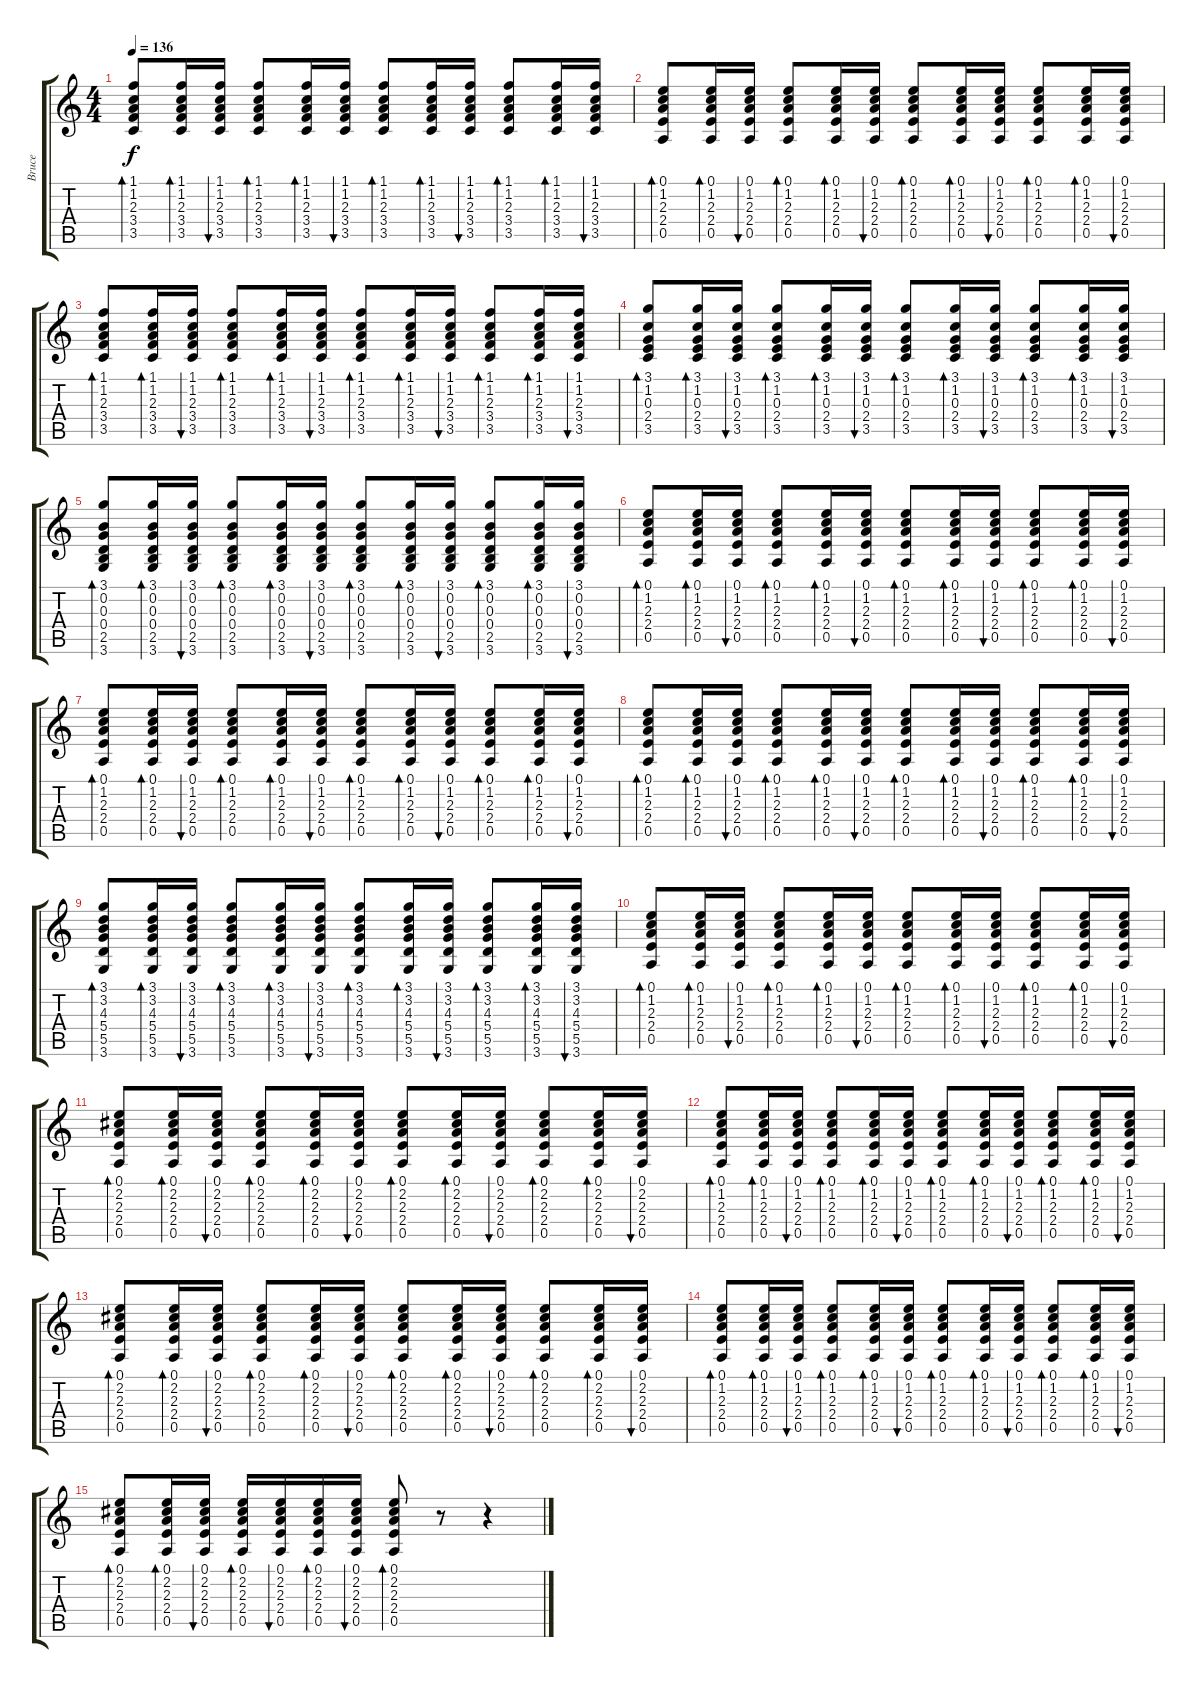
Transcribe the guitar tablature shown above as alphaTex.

\track ("Bruce" "Bruce") {instrument acousticguitarnylon}
\staff {score tabs}
\tuning (E4 B3 G3 D3 A2 E2) {hide}
\ts (4 4)
\tempo 136
\clef g2
\ks c
(1.1 1.2 2.3 3.4 3.5).8{bd 60 dy f} (1.1 1.2 2.3 3.4 3.5).16{bd 60} (1.1 1.2 2.3 3.4 3.5).16{bu 60} (1.1 1.2 2.3 3.4 3.5).8{bd 60} (1.1 1.2 2.3 3.4 3.5).16{bd 60} (1.1 1.2 2.3 3.4 3.5).16{bu 60} (1.1 1.2 2.3 3.4 3.5).8{bd 60} (1.1 1.2 2.3 3.4 3.5).16{bd 60} (1.1 1.2 2.3 3.4 3.5).16{bu 60} (1.1 1.2 2.3 3.4 3.5).8{bd 60} (1.1 1.2 2.3 3.4 3.5).16{bd 60} (1.1 1.2 2.3 3.4 3.5).16{bu 60} |
(0.1 1.2 2.3 2.4 0.5).8{bd 60} (0.1 1.2 2.3 2.4 0.5).16{bd 60} (0.1 1.2 2.3 2.4 0.5).16{bu 60} (0.1 1.2 2.3 2.4 0.5).8{bd 60} (0.1 1.2 2.3 2.4 0.5).16{bd 60} (0.1 1.2 2.3 2.4 0.5).16{bu 60} (0.1 1.2 2.3 2.4 0.5).8{bd 60} (0.1 1.2 2.3 2.4 0.5).16{bd 60} (0.1 1.2 2.3 2.4 0.5).16{bu 60} (0.1 1.2 2.3 2.4 0.5).8{bd 60} (0.1 1.2 2.3 2.4 0.5).16{bd 60} (0.1 1.2 2.3 2.4 0.5).16{bu 60} |
(1.1 1.2 2.3 3.4 3.5).8{bd 60} (1.1 1.2 2.3 3.4 3.5).16{bd 60} (1.1 1.2 2.3 3.4 3.5).16{bu 60} (1.1 1.2 2.3 3.4 3.5).8{bd 60} (1.1 1.2 2.3 3.4 3.5).16{bd 60} (1.1 1.2 2.3 3.4 3.5).16{bu 60} (1.1 1.2 2.3 3.4 3.5).8{bd 60} (1.1 1.2 2.3 3.4 3.5).16{bd 60} (1.1 1.2 2.3 3.4 3.5).16{bu 60} (1.1 1.2 2.3 3.4 3.5).8{bd 60} (1.1 1.2 2.3 3.4 3.5).16{bd 60} (1.1 1.2 2.3 3.4 3.5).16{bu 60} |
(3.1 1.2 0.3 2.4 3.5).8{bd 60} (3.1 1.2 0.3 2.4 3.5).16{bd 60} (3.1 1.2 0.3 2.4 3.5).16{bu 60} (3.1 1.2 0.3 2.4 3.5).8{bd 60} (3.1 1.2 0.3 2.4 3.5).16{bd 60} (3.1 1.2 0.3 2.4 3.5).16{bu 60} (3.1 1.2 0.3 2.4 3.5).8{bd 60} (3.1 1.2 0.3 2.4 3.5).16{bd 60} (3.1 1.2 0.3 2.4 3.5).16{bu 60} (3.1 1.2 0.3 2.4 3.5).8{bd 60} (3.1 1.2 0.3 2.4 3.5).16{bd 60} (3.1 1.2 0.3 2.4 3.5).16{bu 60} |
(3.1 0.2 0.3 0.4 2.5 3.6).8{bd 60} (3.1 0.2 0.3 0.4 2.5 3.6).16{bd 60} (3.1 0.2 0.3 0.4 2.5 3.6).16{bu 60} (3.1 0.2 0.3 0.4 2.5 3.6).8{bd 60} (3.1 0.2 0.3 0.4 2.5 3.6).16{bd 60} (3.1 0.2 0.3 0.4 2.5 3.6).16{bu 60} (3.1 0.2 0.3 0.4 2.5 3.6).8{bd 60} (3.1 0.2 0.3 0.4 2.5 3.6).16{bd 60} (3.1 0.2 0.3 0.4 2.5 3.6).16{bu 60} (3.1 0.2 0.3 0.4 2.5 3.6).8{bd 60} (3.1 0.2 0.3 0.4 2.5 3.6).16{bd 60} (3.1 0.2 0.3 0.4 2.5 3.6).16{bu 60} |
(0.1 1.2 2.3 2.4 0.5).8{bd 60} (0.1 1.2 2.3 2.4 0.5).16{bd 60} (0.1 1.2 2.3 2.4 0.5).16{bu 60} (0.1 1.2 2.3 2.4 0.5).8{bd 60} (0.1 1.2 2.3 2.4 0.5).16{bd 60} (0.1 1.2 2.3 2.4 0.5).16{bu 60} (0.1 1.2 2.3 2.4 0.5).8{bd 60} (0.1 1.2 2.3 2.4 0.5).16{bd 60} (0.1 1.2 2.3 2.4 0.5).16{bu 60} (0.1 1.2 2.3 2.4 0.5).8{bd 60} (0.1 1.2 2.3 2.4 0.5).16{bd 60} (0.1 1.2 2.3 2.4 0.5).16{bu 60} |
(0.1 1.2 2.3 2.4 0.5).8{bd 60} (0.1 1.2 2.3 2.4 0.5).16{bd 60} (0.1 1.2 2.3 2.4 0.5).16{bu 60} (0.1 1.2 2.3 2.4 0.5).8{bd 60} (0.1 1.2 2.3 2.4 0.5).16{bd 60} (0.1 1.2 2.3 2.4 0.5).16{bu 60} (0.1 1.2 2.3 2.4 0.5).8{bd 60} (0.1 1.2 2.3 2.4 0.5).16{bd 60} (0.1 1.2 2.3 2.4 0.5).16{bu 60} (0.1 1.2 2.3 2.4 0.5).8{bd 60} (0.1 1.2 2.3 2.4 0.5).16{bd 60} (0.1 1.2 2.3 2.4 0.5).16{bu 60} |
(0.1 1.2 2.3 2.4 0.5).8{bd 60} (0.1 1.2 2.3 2.4 0.5).16{bd 60} (0.1 1.2 2.3 2.4 0.5).16{bu 60} (0.1 1.2 2.3 2.4 0.5).8{bd 60} (0.1 1.2 2.3 2.4 0.5).16{bd 60} (0.1 1.2 2.3 2.4 0.5).16{bu 60} (0.1 1.2 2.3 2.4 0.5).8{bd 60} (0.1 1.2 2.3 2.4 0.5).16{bd 60} (0.1 1.2 2.3 2.4 0.5).16{bu 60} (0.1 1.2 2.3 2.4 0.5).8{bd 60} (0.1 1.2 2.3 2.4 0.5).16{bd 60} (0.1 1.2 2.3 2.4 0.5).16{bu 60} |
(3.1 3.2 4.3 5.4 5.5 3.6).8{bd 60} (3.1 3.2 4.3 5.4 5.5 3.6).16{bd 60} (3.1 3.2 4.3 5.4 5.5 3.6).16{bu 60} (3.1 3.2 4.3 5.4 5.5 3.6).8{bd 60} (3.1 3.2 4.3 5.4 5.5 3.6).16{bd 60} (3.1 3.2 4.3 5.4 5.5 3.6).16{bu 60} (3.1 3.2 4.3 5.4 5.5 3.6).8{bd 60} (3.1 3.2 4.3 5.4 5.5 3.6).16{bd 60} (3.1 3.2 4.3 5.4 5.5 3.6).16{bu 60} (3.1 3.2 4.3 5.4 5.5 3.6).8{bd 60} (3.1 3.2 4.3 5.4 5.5 3.6).16{bd 60} (3.1 3.2 4.3 5.4 5.5 3.6).16{bu 60} |
(0.1 1.2 2.3 2.4 0.5).8{bd 60} (0.1 1.2 2.3 2.4 0.5).16{bd 60} (0.1 1.2 2.3 2.4 0.5).16{bu 60} (0.1 1.2 2.3 2.4 0.5).8{bd 60} (0.1 1.2 2.3 2.4 0.5).16{bd 60} (0.1 1.2 2.3 2.4 0.5).16{bu 60} (0.1 1.2 2.3 2.4 0.5).8{bd 60} (0.1 1.2 2.3 2.4 0.5).16{bd 60} (0.1 1.2 2.3 2.4 0.5).16{bu 60} (0.1 1.2 2.3 2.4 0.5).8{bd 60} (0.1 1.2 2.3 2.4 0.5).16{bd 60} (0.1 1.2 2.3 2.4 0.5).16{bu 60} |
(0.1 2.2 2.3 2.4 0.5).8{bd 240} (0.1 2.2 2.3 2.4 0.5).16{bd 240} (0.1 2.2 2.3 2.4 0.5).16{bu 240} (0.1 2.2 2.3 2.4 0.5).8{bd 240} (0.1 2.2 2.3 2.4 0.5).16{bd 240} (0.1 2.2 2.3 2.4 0.5).16{bu 240} (0.1 2.2 2.3 2.4 0.5).8{bd 240} (0.1 2.2 2.3 2.4 0.5).16{bd 240} (0.1 2.2 2.3 2.4 0.5).16{bu 240} (0.1 2.2 2.3 2.4 0.5).8{bd 240} (0.1 2.2 2.3 2.4 0.5).16{bd 240} (0.1 2.2 2.3 2.4 0.5).16{bu 240} |
(0.1 1.2 2.3 2.4 0.5).8{bd 60} (0.1 1.2 2.3 2.4 0.5).16{bd 60} (0.1 1.2 2.3 2.4 0.5).16{bu 60} (0.1 1.2 2.3 2.4 0.5).8{bd 60} (0.1 1.2 2.3 2.4 0.5).16{bd 60} (0.1 1.2 2.3 2.4 0.5).16{bu 60} (0.1 1.2 2.3 2.4 0.5).8{bd 60} (0.1 1.2 2.3 2.4 0.5).16{bd 60} (0.1 1.2 2.3 2.4 0.5).16{bu 60} (0.1 1.2 2.3 2.4 0.5).8{bd 60} (0.1 1.2 2.3 2.4 0.5).16{bd 60} (0.1 1.2 2.3 2.4 0.5).16{bu 60} |
(0.1 2.2 2.3 2.4 0.5).8{bd 240} (0.1 2.2 2.3 2.4 0.5).16{bd 240} (0.1 2.2 2.3 2.4 0.5).16{bu 240} (0.1 2.2 2.3 2.4 0.5).8{bd 240} (0.1 2.2 2.3 2.4 0.5).16{bd 240} (0.1 2.2 2.3 2.4 0.5).16{bu 240} (0.1 2.2 2.3 2.4 0.5).8{bd 240} (0.1 2.2 2.3 2.4 0.5).16{bd 240} (0.1 2.2 2.3 2.4 0.5).16{bu 240} (0.1 2.2 2.3 2.4 0.5).8{bd 240} (0.1 2.2 2.3 2.4 0.5).16{bd 240} (0.1 2.2 2.3 2.4 0.5).16{bu 240} |
(0.1 1.2 2.3 2.4 0.5).8{bd 60} (0.1 1.2 2.3 2.4 0.5).16{bd 60} (0.1 1.2 2.3 2.4 0.5).16{bu 60} (0.1 1.2 2.3 2.4 0.5).8{bd 60} (0.1 1.2 2.3 2.4 0.5).16{bd 60} (0.1 1.2 2.3 2.4 0.5).16{bu 60} (0.1 1.2 2.3 2.4 0.5).8{bd 60} (0.1 1.2 2.3 2.4 0.5).16{bd 60} (0.1 1.2 2.3 2.4 0.5).16{bu 60} (0.1 1.2 2.3 2.4 0.5).8{bd 60} (0.1 1.2 2.3 2.4 0.5).16{bd 60} (0.1 1.2 2.3 2.4 0.5).16{bu 60} |
(0.1 2.2 2.3 2.4 0.5).8{bd 60} (0.1 2.2 2.3 2.4 0.5).16{bd 60} (0.1 2.2 2.3 2.4 0.5).16{bu 60} (0.1 2.2 2.3 2.4 0.5).16{bd 60} (0.1 2.2 2.3 2.4 0.5).16{bu 60} (0.1 2.2 2.3 2.4 0.5).16{bd 60} (0.1 2.2 2.3 2.4 0.5).16{bu 60} (0.1 2.2 2.3 2.4 0.5).8{bd 60} r.8 r.4
